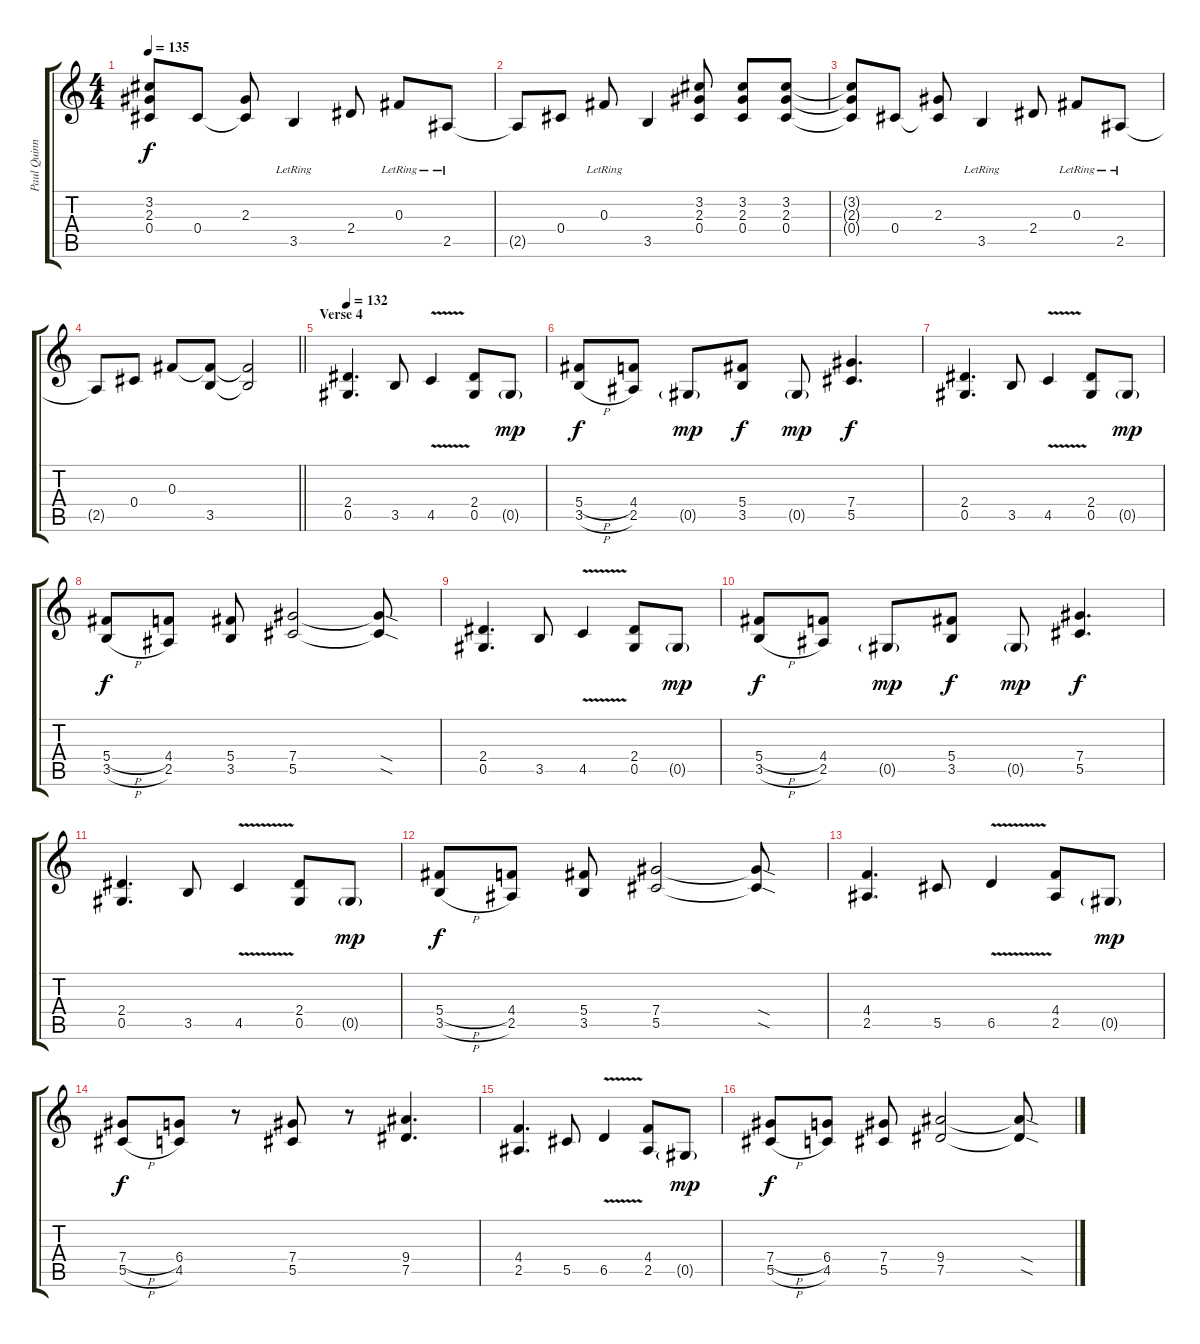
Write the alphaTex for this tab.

\track ("Paul Quinn" "Paul Quinn") {instrument overdrivenguitar}
\staff {score tabs}
\tuning (Eb4 Bb3 Gb3 Db3 Ab2 Eb2) {hide}
\ts (4 4)
\tempo 135
\clef g2
\ks c
(3.2{t} 2.3{t} 0.4{t}).8{dy f} 0.4.8 (2.3 0.4{t}).8 3.5{lr}.4 2.4.8 0.3{lr}.8 2.5{lr}.8 |
2.5{t}.8 0.4.8 0.3{lr}.8 3.5.4 (3.2 2.3 0.4).8 (3.2 2.3 0.4).8 (3.2 2.3 0.4).8 |
(3.2{t} 2.3{t} 0.4{t}).8 0.4.8 (2.3 0.4{t}).8 3.5{lr}.4 2.4.8 0.3{lr}.8 2.5{lr}.8 |
\barLineRight lightlight
2.5{t}.8 0.4.8 0.3.8 (0.3{t} 3.5).8 (0.3{t} 3.5{t}).2 |
\section ("" "Verse 4")
\tempo 132
(2.4 0.5).4{d} 3.5.8 4.5{v}.4 (2.4 0.5).8 0.5{g}.8{dy mp} |
(5.4{h} 3.5{h}).8{dy f} (4.4 2.5).8 0.5{g}.8{dy mp} (5.4 3.5).8{dy f} 0.5{g}.8{dy mp} (7.4 5.5).4{d dy f} |
(2.4 0.5).4{d} 3.5.8 4.5{v}.4 (2.4 0.5).8 0.5{g}.8{dy mp} |
(5.4{h} 3.5{h}).8{dy f} (4.4 2.5).8 (5.4 3.5).8 (7.4 5.5).2 (7.4{sod t} 5.5{sod t}).8 |
(2.4 0.5).4{d} 3.5.8 4.5{v}.4 (2.4 0.5).8 0.5{g}.8{dy mp} |
(5.4{h} 3.5{h}).8{dy f} (4.4 2.5).8 0.5{g}.8{dy mp} (5.4 3.5).8{dy f} 0.5{g}.8{dy mp} (7.4 5.5).4{d dy f} |
(2.4 0.5).4{d} 3.5.8 4.5{v}.4 (2.4 0.5).8 0.5{g}.8{dy mp} |
(5.4{h} 3.5{h}).8{dy f} (4.4 2.5).8 (5.4 3.5).8 (7.4 5.5).2 (7.4{sod t} 5.5{sod t}).8 |
(4.4 2.5).4{d} 5.5.8 6.5{v}.4 (4.4 2.5).8 0.5{g}.8{dy mp} |
(7.4{h} 5.5{h}).8{dy f} (6.4 4.5).8 r.8 (7.4 5.5).8 r.8 (9.4 7.5).4{d} |
(4.4 2.5).4{d} 5.5.8 6.5{v}.4 (4.4 2.5).8 0.5{g}.8{dy mp} |
(7.4{h} 5.5{h}).8{dy f} (6.4 4.5).8 (7.4 5.5).8 (9.4 7.5).2 (9.4{sod t} 7.5{sod t}).8
